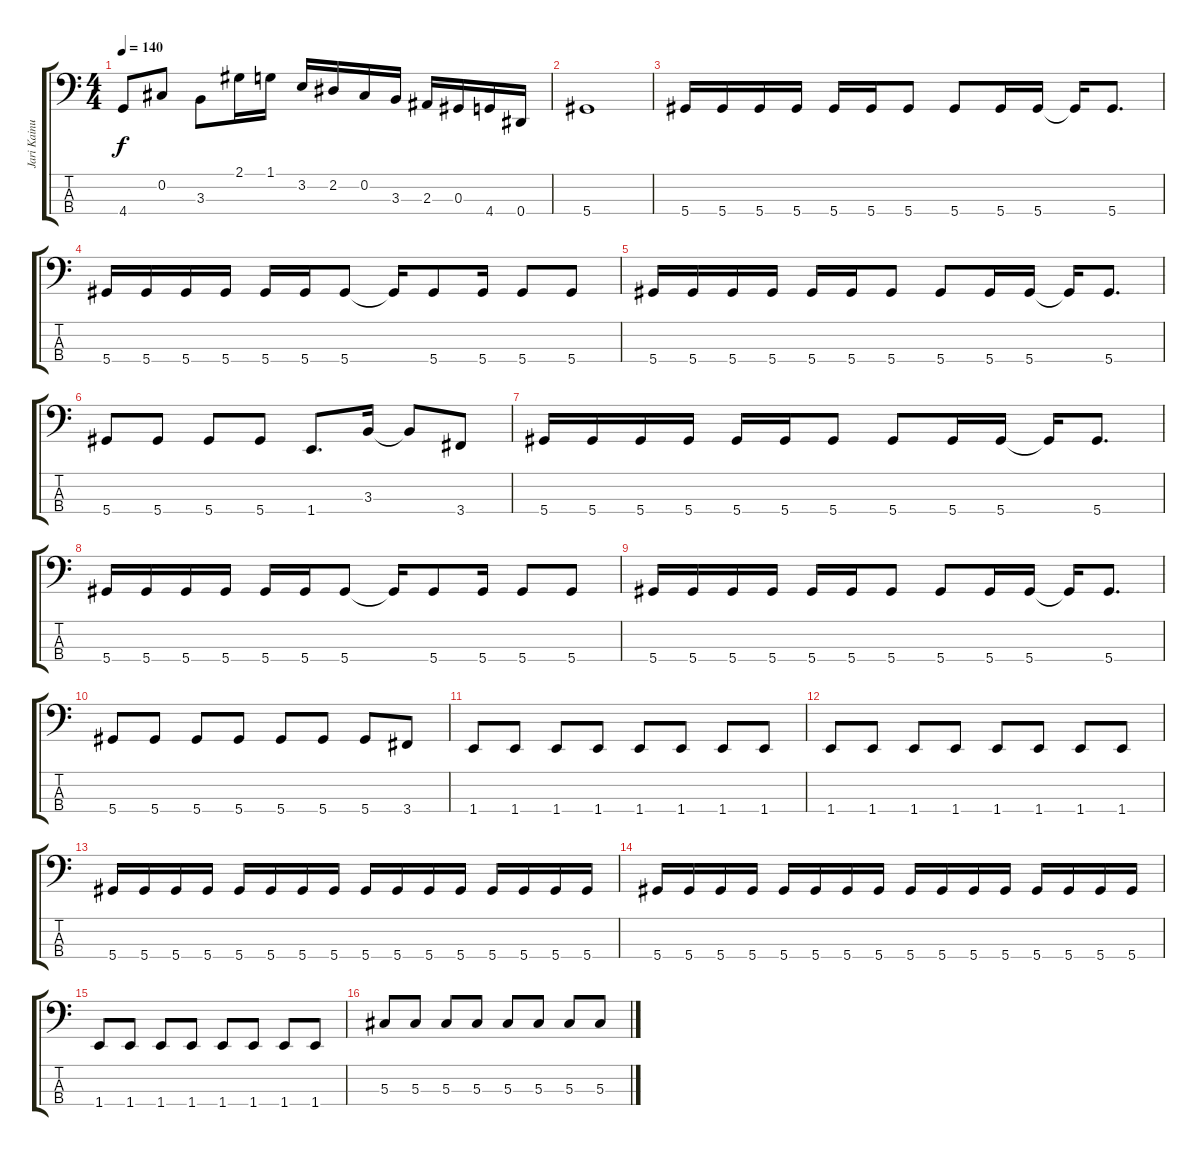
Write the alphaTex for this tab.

\track ("Jari Kainulainen" "Jari Kainu") {instrument electricbassfinger}
\staff {score tabs}
\tuning (Gb2 Db2 Ab1 Eb1) {hide}
\ts (4 4)
\tempo 140
\clef f4
\ks c
4.4.8{dy f} 0.2.8 3.3.8 2.1.16 1.1.16 3.2.16 2.2.16 0.2.16 3.3.16 2.3.16 0.3.16 4.4.16 0.4.16 |
5.4.1 |
5.4.16 5.4.16 5.4.16 5.4.16 5.4.16 5.4.16 5.4.8 5.4.8 5.4.16 5.4.16 5.4{t}.16 5.4.8{d} |
5.4.16 5.4.16 5.4.16 5.4.16 5.4.16 5.4.16 5.4.8 5.4{t}.16 5.4.8 5.4.16 5.4.8 5.4.8 |
5.4.16 5.4.16 5.4.16 5.4.16 5.4.16 5.4.16 5.4.8 5.4.8 5.4.16 5.4.16 5.4{t}.16 5.4.8{d} |
5.4.8 5.4.8 5.4.8 5.4.8 1.4.8{d} 3.3.16 3.3{t}.8 3.4.8 |
5.4.16 5.4.16 5.4.16 5.4.16 5.4.16 5.4.16 5.4.8 5.4.8 5.4.16 5.4.16 5.4{t}.16 5.4.8{d} |
5.4.16 5.4.16 5.4.16 5.4.16 5.4.16 5.4.16 5.4.8 5.4{t}.16 5.4.8 5.4.16 5.4.8 5.4.8 |
5.4.16 5.4.16 5.4.16 5.4.16 5.4.16 5.4.16 5.4.8 5.4.8 5.4.16 5.4.16 5.4{t}.16 5.4.8{d} |
5.4.8 5.4.8 5.4.8 5.4.8 5.4.8 5.4.8 5.4.8 3.4.8 |
1.4.8 1.4.8 1.4.8 1.4.8 1.4.8 1.4.8 1.4.8 1.4.8 |
1.4.8 1.4.8 1.4.8 1.4.8 1.4.8 1.4.8 1.4.8 1.4.8 |
5.4.16 5.4.16 5.4.16 5.4.16 5.4.16 5.4.16 5.4.16 5.4.16 5.4.16 5.4.16 5.4.16 5.4.16 5.4.16 5.4.16 5.4.16 5.4.16 |
5.4.16 5.4.16 5.4.16 5.4.16 5.4.16 5.4.16 5.4.16 5.4.16 5.4.16 5.4.16 5.4.16 5.4.16 5.4.16 5.4.16 5.4.16 5.4.16 |
1.4.8 1.4.8 1.4.8 1.4.8 1.4.8 1.4.8 1.4.8 1.4.8 |
5.3.8 5.3.8 5.3.8 5.3.8 5.3.8 5.3.8 5.3.8 5.3.8
